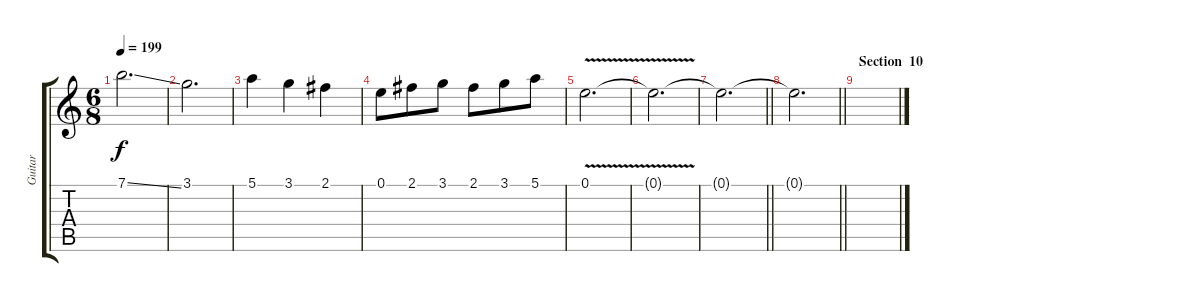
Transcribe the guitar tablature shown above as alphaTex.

\track ("Guitar" "Guitar") {instrument distortionguitar}
\staff {score tabs}
\tuning (E4 B3 G3 D3 A2 E2) {hide}
\ts (6 8)
\tempo 199
\clef g2
\ks c
7.1{ss}.2{d dy f} |
3.1.2{d} |
5.1.4 3.1.4 2.1.4 |
0.1.8 2.1.8 3.1.8 2.1.8 3.1.8 5.1.8 |
0.1{v}.2{d} |
0.1{t}.2{d} |
\barLineRight lightlight
0.1{t}.2{d} |
\barLineRight lightlight
0.1{t}.2{d} |
\section ("" "Section  10")
